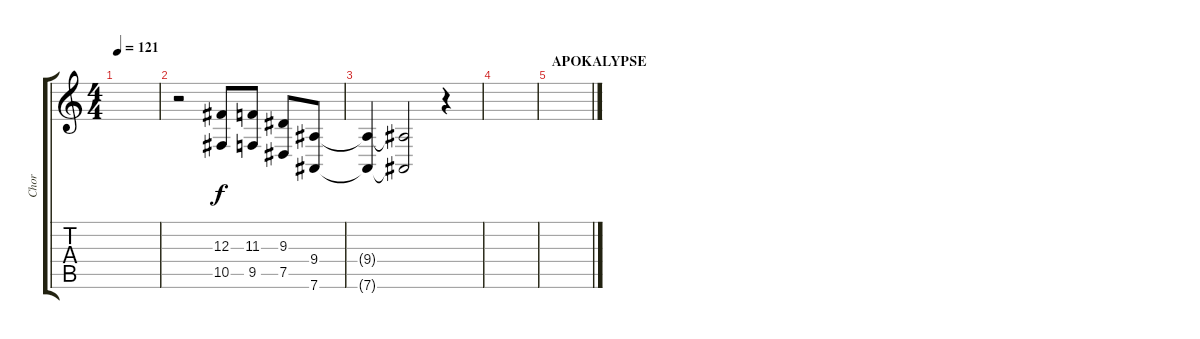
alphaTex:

\track ("Chor" "Chor") {instrument bassoon}
\staff {score tabs}
\tuning (Eb4 Bb3 Gb3 Db3 Ab2 Eb2) {hide}
\ts (4 4)
\tempo 121
\clef g2
\ks c
|
r.2 (12.3 10.5).8 (11.3 9.5).8 (9.3 7.5).8 (9.4 7.6).8 |
(9.4{t} 7.6{t}).4 (9.4{t} 7.6{t}).2 r.4 |
|
\section ("" "APOKALYPSE")
